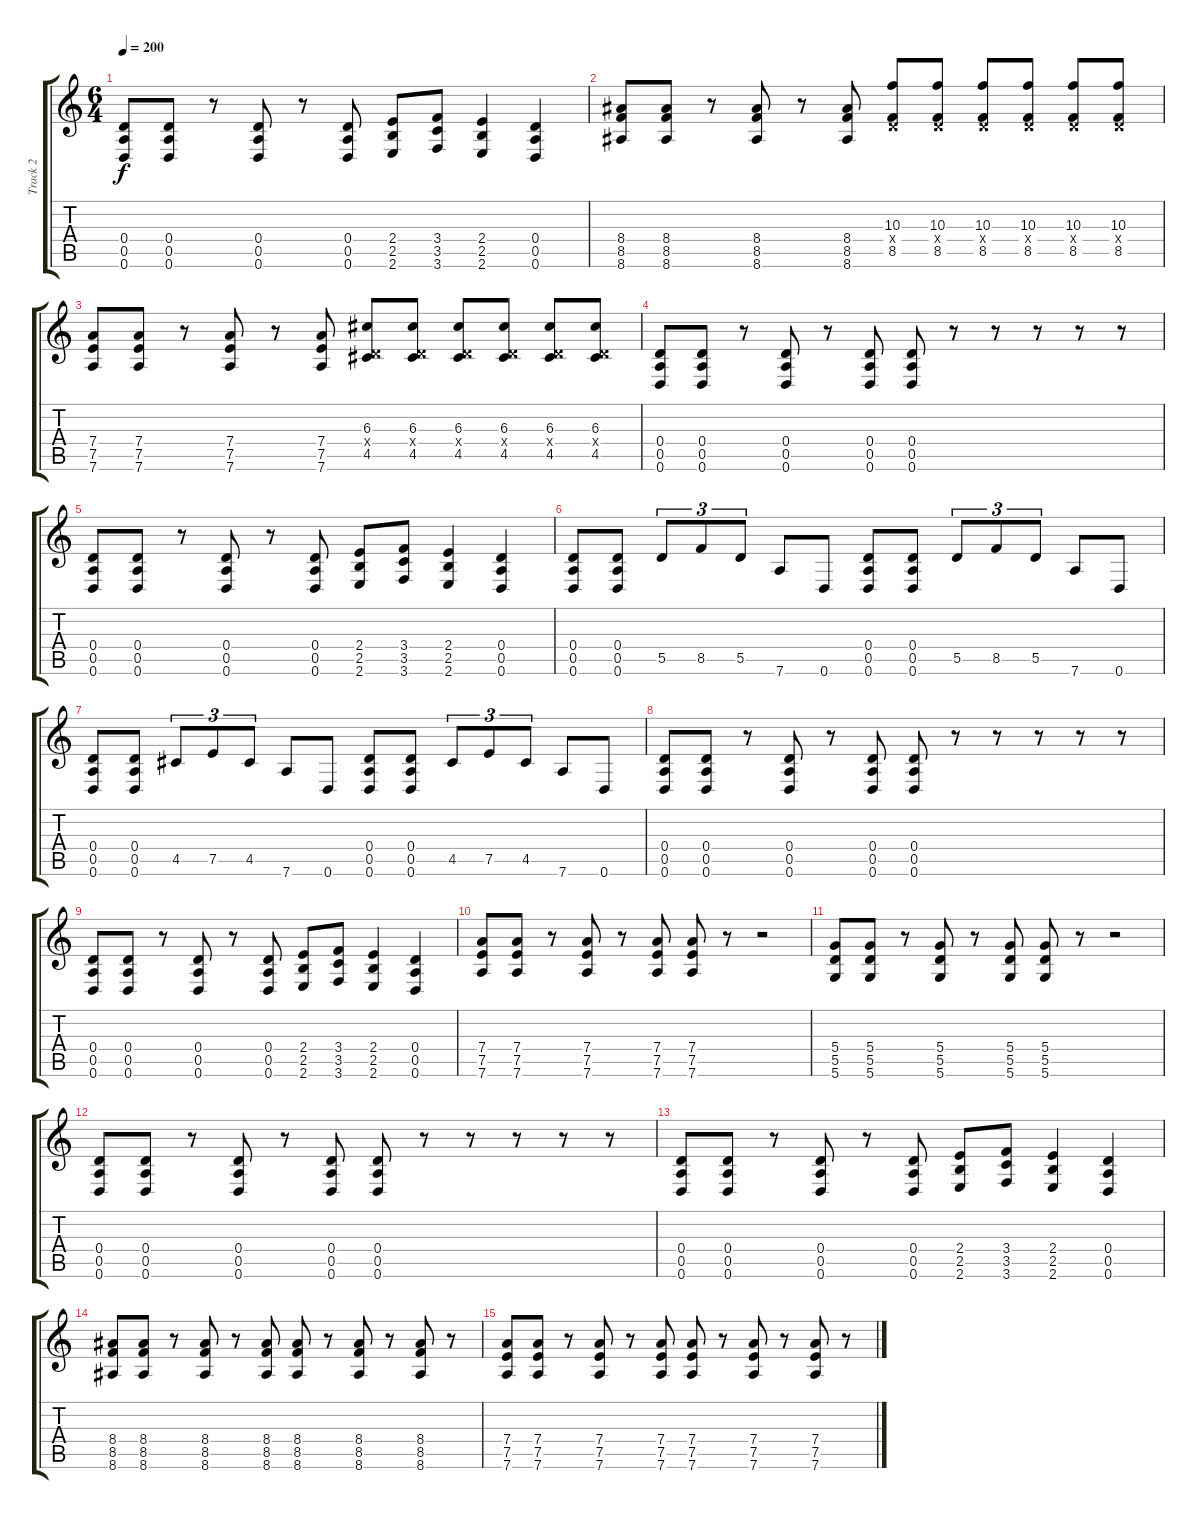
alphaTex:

\track ("Track 2" "Track 2") {instrument distortionguitar}
\staff {score tabs}
\tuning (E4 B3 G3 D3 A2 D2) {hide}
\ts (6 4)
\tempo 200
\clef g2
\ks c
(0.4 0.5 0.6).8{dy f} (0.4 0.5 0.6).8 r.8 (0.4 0.5 0.6).8 r.8 (0.4 0.5 0.6).8 (2.4 2.5 2.6).8 (3.4 3.5 3.6).8 (2.4 2.5 2.6).4 (0.4 0.5 0.6).4 |
(8.4 8.5 8.6).8 (8.4 8.5 8.6).8 r.8 (8.4 8.5 8.6).8 r.8 (8.4 8.5 8.6).8 (10.3 0.4{x} 8.5).8 (10.3 0.4{x} 8.5).8 (10.3 0.4{x} 8.5).8 (10.3 0.4{x} 8.5).8 (10.3 0.4{x} 8.5).8 (10.3 0.4{x} 8.5).8 |
(7.4 7.5 7.6).8 (7.4 7.5 7.6).8 r.8 (7.4 7.5 7.6).8 r.8 (7.4 7.5 7.6).8 (6.3 0.4{x} 4.5).8 (6.3 0.4{x} 4.5).8 (6.3 0.4{x} 4.5).8 (6.3 0.4{x} 4.5).8 (6.3 0.4{x} 4.5).8 (6.3 0.4{x} 4.5).8 |
(0.4 0.5 0.6).8 (0.4 0.5 0.6).8 r.8 (0.4 0.5 0.6).8 r.8 (0.4 0.5 0.6).8 (0.4 0.5 0.6).8 r.8 r.8 r.8 r.8 r.8 |
(0.4 0.5 0.6).8 (0.4 0.5 0.6).8 r.8 (0.4 0.5 0.6).8 r.8 (0.4 0.5 0.6).8 (2.4 2.5 2.6).8 (3.4 3.5 3.6).8 (2.4 2.5 2.6).4 (0.4 0.5 0.6).4 |
(0.4 0.5 0.6).8 (0.4 0.5 0.6).8 5.5.8{tu (3 2)} 8.5.8{tu (3 2)} 5.5.8{tu (3 2)} 7.6.8 0.6.8 (0.4 0.5 0.6).8 (0.4 0.5 0.6).8 5.5.8{tu (3 2)} 8.5.8{tu (3 2)} 5.5.8{tu (3 2)} 7.6.8 0.6.8 |
(0.4 0.5 0.6).8 (0.4 0.5 0.6).8 4.5.8{tu (3 2)} 7.5.8{tu (3 2)} 4.5.8{tu (3 2)} 7.6.8 0.6.8 (0.4 0.5 0.6).8 (0.4 0.5 0.6).8 4.5.8{tu (3 2)} 7.5.8{tu (3 2)} 4.5.8{tu (3 2)} 7.6.8 0.6.8 |
(0.4 0.5 0.6).8 (0.4 0.5 0.6).8 r.8 (0.4 0.5 0.6).8 r.8 (0.4 0.5 0.6).8 (0.4 0.5 0.6).8 r.8 r.8 r.8 r.8 r.8 |
(0.4 0.5 0.6).8 (0.4 0.5 0.6).8 r.8 (0.4 0.5 0.6).8 r.8 (0.4 0.5 0.6).8 (2.4 2.5 2.6).8 (3.4 3.5 3.6).8 (2.4 2.5 2.6).4 (0.4 0.5 0.6).4 |
(7.4 7.5 7.6).8 (7.4 7.5 7.6).8 r.8 (7.4 7.5 7.6).8 r.8 (7.4 7.5 7.6).8 (7.4 7.5 7.6).8 r.8 r.2 |
(5.4 5.5 5.6).8 (5.4 5.5 5.6).8 r.8 (5.4 5.5 5.6).8 r.8 (5.4 5.5 5.6).8 (5.4 5.5 5.6).8 r.8 r.2 |
(0.4 0.5 0.6).8 (0.4 0.5 0.6).8 r.8 (0.4 0.5 0.6).8 r.8 (0.4 0.5 0.6).8 (0.4 0.5 0.6).8 r.8 r.8 r.8 r.8 r.8 |
(0.4 0.5 0.6).8 (0.4 0.5 0.6).8 r.8 (0.4 0.5 0.6).8 r.8 (0.4 0.5 0.6).8 (2.4 2.5 2.6).8 (3.4 3.5 3.6).8 (2.4 2.5 2.6).4 (0.4 0.5 0.6).4 |
(8.4 8.5 8.6).8 (8.4 8.5 8.6).8 r.8 (8.4 8.5 8.6).8 r.8 (8.4 8.5 8.6).8 (8.4 8.5 8.6).8 r.8 (8.4 8.5 8.6).8 r.8 (8.4 8.5 8.6).8 r.8 |
(7.4 7.5 7.6).8 (7.4 7.5 7.6).8 r.8 (7.4 7.5 7.6).8 r.8 (7.4 7.5 7.6).8 (7.4 7.5 7.6).8 r.8 (7.4 7.5 7.6).8 r.8 (7.4 7.5 7.6).8 r.8
